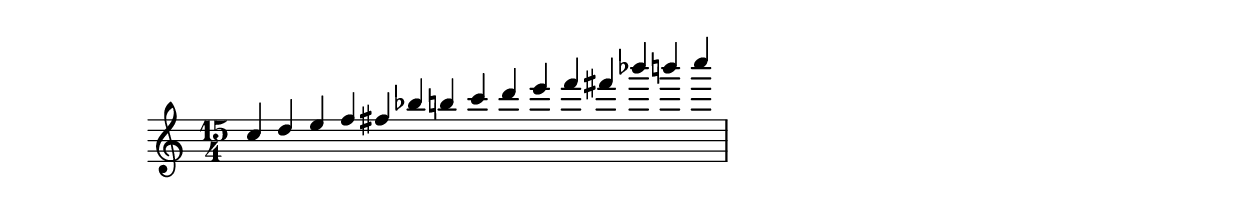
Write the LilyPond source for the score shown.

\version "2.18.2" \score { \new Staff << \new Voice { \set midiInstrument = #"piano" \voiceOne
 \key c \major \time 15/4
\override Voice.TextScript.font-size = #-4
 { c'' d'' e'' f'' fis'' bes'' b'' c''' d''' e''' f''' fis''' bes''' b''' c''''  } 
 } >> \layout { } \midi { \context { \Staff \remove "Staff_performer" }
\context { \Voice \consists "Staff_performer" } \tempo 2 = 60 } }
\paper{oddHeaderMarkup = ##f oddFooterMarkup = ##f}
